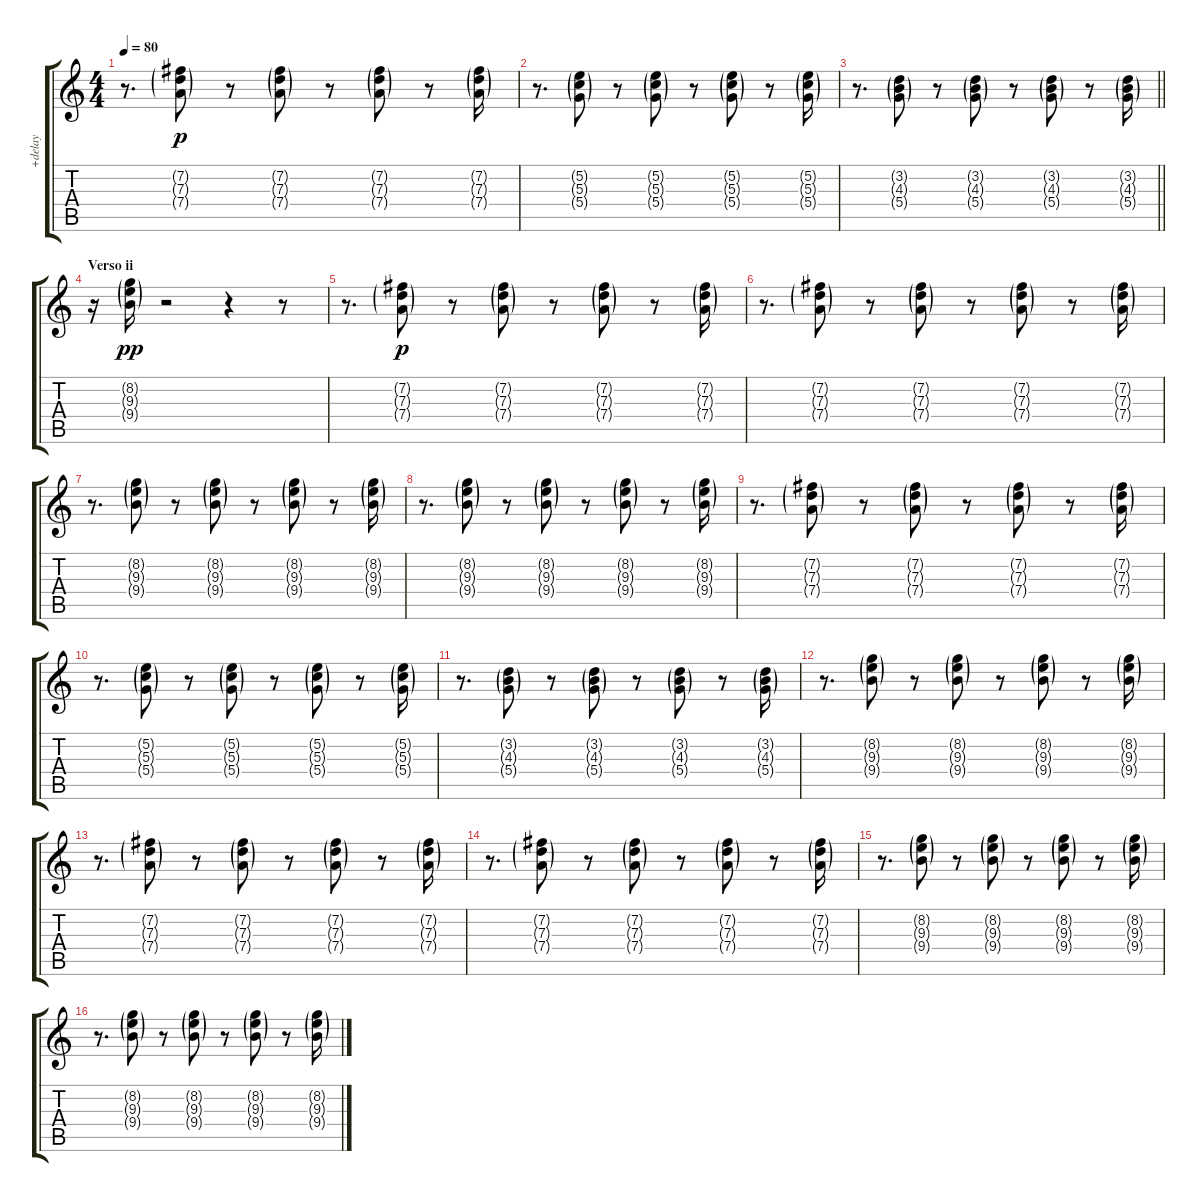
\track ("+delay" "+delay") {instrument acousticguitarsteel}
\staff {score tabs}
\tuning (E4 B3 G3 D3 A2 E2) {hide}
\ts (4 4)
\tempo 80
\clef g2
\ks c
r.8{d dy p} (7.2{g} 7.3{g} 7.4{g}).8 r.8 (7.2{g} 7.3{g} 7.4{g}).8 r.8 (7.2{g} 7.3{g} 7.4{g}).8 r.8 (7.2{g} 7.3{g} 7.4{g}).16 |
r.8{d} (5.2{g} 5.3{g} 5.4{g}).8 r.8 (5.2{g} 5.3{g} 5.4{g}).8 r.8 (5.2{g} 5.3{g} 5.4{g}).8 r.8 (5.2{g} 5.3{g} 5.4{g}).16 |
\barLineRight lightlight
r.8{d} (3.2{g} 4.3{g} 5.4{g}).8 r.8 (3.2{g} 4.3{g} 5.4{g}).8 r.8 (3.2{g} 4.3{g} 5.4{g}).8 r.8 (3.2{g} 4.3{g} 5.4{g}).16 |
\section ("" "Verso ii")
r.16 (8.2{g} 9.3{g} 9.4{g}).16{dy pp} r.2 r.4 r.8 |
r.8{d} (7.2{g} 7.3{g} 7.4{g}).8{dy p} r.8 (7.2{g} 7.3{g} 7.4{g}).8 r.8 (7.2{g} 7.3{g} 7.4{g}).8 r.8 (7.2{g} 7.3{g} 7.4{g}).16 |
r.8{d} (7.2{g} 7.3{g} 7.4{g}).8 r.8 (7.2{g} 7.3{g} 7.4{g}).8 r.8 (7.2{g} 7.3{g} 7.4{g}).8 r.8 (7.2{g} 7.3{g} 7.4{g}).16 |
r.8{d} (8.2{g} 9.3{g} 9.4{g}).8 r.8 (8.2{g} 9.3{g} 9.4{g}).8 r.8 (8.2{g} 9.3{g} 9.4{g}).8 r.8 (8.2{g} 9.3{g} 9.4{g}).16 |
r.8{d} (8.2{g} 9.3{g} 9.4{g}).8 r.8 (8.2{g} 9.3{g} 9.4{g}).8 r.8 (8.2{g} 9.3{g} 9.4{g}).8 r.8 (8.2{g} 9.3{g} 9.4{g}).16 |
r.8{d} (7.2{g} 7.3{g} 7.4{g}).8 r.8 (7.2{g} 7.3{g} 7.4{g}).8 r.8 (7.2{g} 7.3{g} 7.4{g}).8 r.8 (7.2{g} 7.3{g} 7.4{g}).16 |
r.8{d} (5.2{g} 5.3{g} 5.4{g}).8 r.8 (5.2{g} 5.3{g} 5.4{g}).8 r.8 (5.2{g} 5.3{g} 5.4{g}).8 r.8 (5.2{g} 5.3{g} 5.4{g}).16 |
r.8{d} (3.2{g} 4.3{g} 5.4{g}).8 r.8 (3.2{g} 4.3{g} 5.4{g}).8 r.8 (3.2{g} 4.3{g} 5.4{g}).8 r.8 (3.2{g} 4.3{g} 5.4{g}).16 |
r.8{d} (8.2{g} 9.3{g} 9.4{g}).8 r.8 (8.2{g} 9.3{g} 9.4{g}).8 r.8 (8.2{g} 9.3{g} 9.4{g}).8 r.8 (8.2{g} 9.3{g} 9.4{g}).16 |
r.8{d} (7.2{g} 7.3{g} 7.4{g}).8 r.8 (7.2{g} 7.3{g} 7.4{g}).8 r.8 (7.2{g} 7.3{g} 7.4{g}).8 r.8 (7.2{g} 7.3{g} 7.4{g}).16 |
r.8{d} (7.2{g} 7.3{g} 7.4{g}).8 r.8 (7.2{g} 7.3{g} 7.4{g}).8 r.8 (7.2{g} 7.3{g} 7.4{g}).8 r.8 (7.2{g} 7.3{g} 7.4{g}).16 |
r.8{d} (8.2{g} 9.3{g} 9.4{g}).8 r.8 (8.2{g} 9.3{g} 9.4{g}).8 r.8 (8.2{g} 9.3{g} 9.4{g}).8 r.8 (8.2{g} 9.3{g} 9.4{g}).16 |
r.8{d} (8.2{g} 9.3{g} 9.4{g}).8 r.8 (8.2{g} 9.3{g} 9.4{g}).8 r.8 (8.2{g} 9.3{g} 9.4{g}).8 r.8 (8.2{g} 9.3{g} 9.4{g}).16
